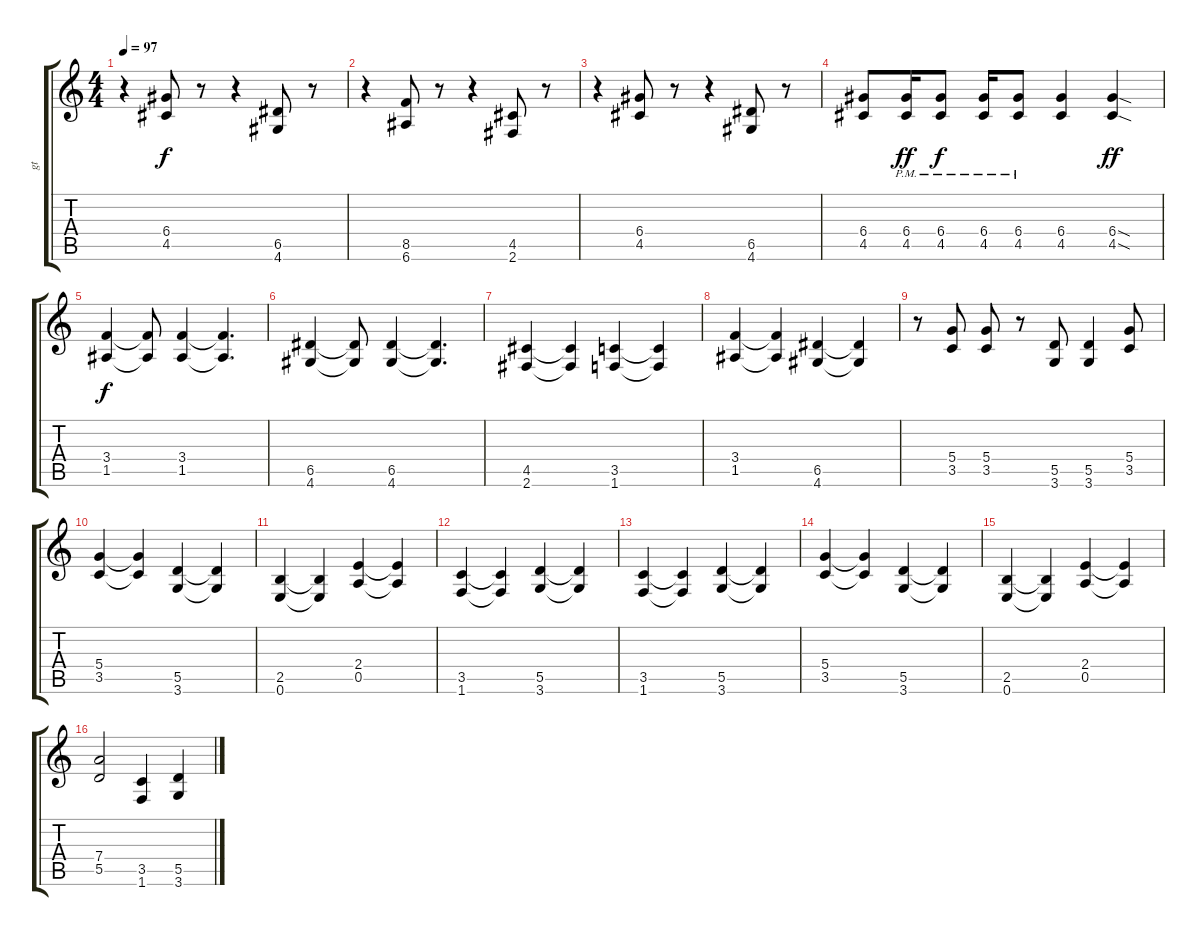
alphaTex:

\track ("gt" "gt") {instrument overdrivenguitar}
\staff {score tabs}
\tuning (E4 B3 G3 D3 A2 E2) {hide}
\ts (4 4)
\tempo 97
\clef g2
\ks c
r.4{dy f} (6.4 4.5).8 r.8 r.4 (6.5 4.6).8 r.8 |
r.4 (8.5 6.6).8 r.8 r.4 (4.5 2.6).8 r.8 |
r.4 (6.4 4.5).8 r.8 r.4 (6.5 4.6).8 r.8 |
(6.4 4.5).8 (6.4 4.5{pm}).16{dy ff} (6.4 4.5{pm}).8{dy f} (6.4 4.5{pm}).16 (6.4 4.5{pm}).8 (6.4 4.5).4 (6.4{sod} 4.5{sod}).4{dy ff} |
(3.4 1.5).4{dy f} (3.4{t} 1.5{t}).8 (3.4 1.5).4 (3.4{t} 1.5{t}).4{d} |
(6.5 4.6).4 (6.5{t} 4.6{t}).8 (6.5 4.6).4 (6.5{t} 4.6{t}).4{d} |
(4.5 2.6).4 (4.5{t} 2.6{t}).4 (3.5 1.6).4 (3.5{t} 1.6{t}).4 |
(3.4 1.5).4 (3.4{t} 1.5{t}).4 (6.5 4.6).4 (6.5{t} 4.6{t}).4 |
r.8 (5.4 3.5).8 (5.4 3.5).8 r.8 (5.5 3.6).8 (5.5 3.6).4 (5.4 3.5).8 |
(5.4 3.5).4 (5.4{t} 3.5{t}).4 (5.5 3.6).4 (5.5{t} 3.6{t}).4 |
(2.5 0.6).4 (2.5{t} 0.6{t}).4 (2.4 0.5).4 (2.4{t} 0.5{t}).4 |
(3.5 1.6).4 (3.5{t} 1.6{t}).4 (5.5 3.6).4 (5.5{t} 3.6{t}).4 |
(3.5 1.6).4 (3.5{t} 1.6{t}).4 (5.5 3.6).4 (5.5{t} 3.6{t}).4 |
(5.4 3.5).4 (5.4{t} 3.5{t}).4 (5.5 3.6).4 (5.5{t} 3.6{t}).4 |
(2.5 0.6).4 (2.5{t} 0.6{t}).4 (2.4 0.5).4 (2.4{t} 0.5{t}).4 |
(7.4 5.5).2 (3.5 1.6).4 (5.5 3.6).4
